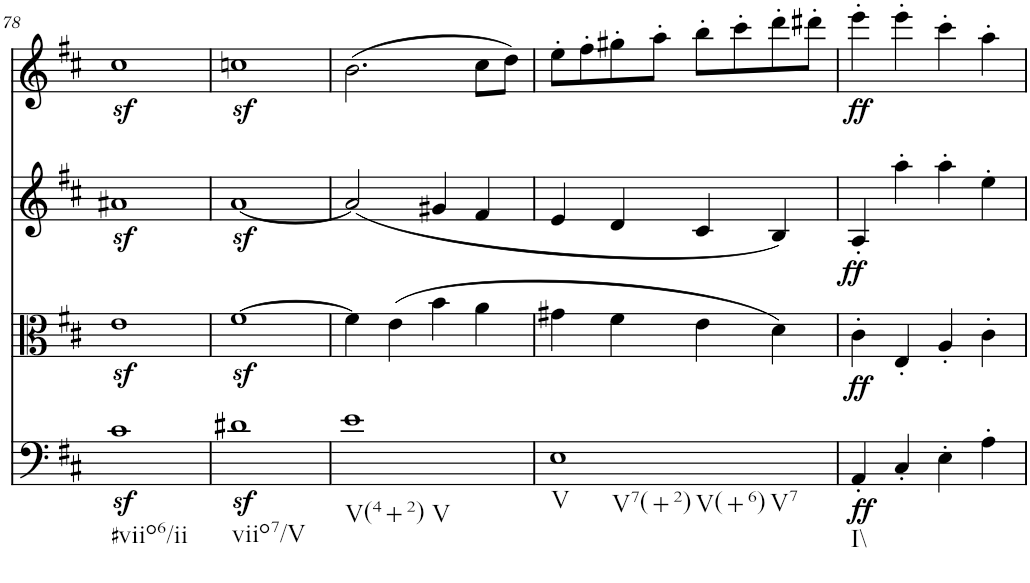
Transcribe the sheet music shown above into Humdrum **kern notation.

**kern	**dynam	**kern	**dynam	**kern	**kern	**dynam
*part4	*part4	*part3	*part3	*part2	*part1	*part1
*staff4	*staff4	*staff3	*staff3	*staff2	*staff1	*staff1
*I"Violoncello	*	*I"Viola	*	*I"Violin II	*I"Violin I	*
!!LO:PB:g=z
*clefF4	*	*clefC3	*	*clefG2	*clefG2	*
*k[f#c#]	*	*k[f#c#]	*	*k[f#c#]	*k[f#c#]	*
*M2/2	*	*M2/2	*	*M2/2	*M2/2	*
=78	=78	=78	=78	=78	=78	=78
!LO:TX:b:t=#viio6/ii	!	!	!	!	!	!
1c#z<	.	1ez<	.	1a#Xz<	1cc#z<	.
=79	=79	=79	=79	=79	=79	=79
!LO:TX:b:t=viio7/V	!	!	!	!	!	!
1d#Xz<	.	[1f#z<	.	[1az<	1ccnz<	.
=80	=80	=80	=80	=80	=80	=80
!LO:TX:b:t=V(4+2)	!	!	!	!	!	!
!LO:TX:b:t=V	!	!	!	!	!	!
1e	.	4f#\]	.	(2a/]	(2.b\	.
.	.	(4e\	.	.	.	.
.	.	4b\	.	4g#X/	.	.
.	.	4a\	.	4f#/	8cc#\L	.
.	.	.	.	.	8dd\J)	.
=81	=81	=81	=81	=81	=81	=81
!LO:TX:b:t=V	!	!	!	!	!	!
!LO:TX:b:t=V7(+2)	!	!	!	!	!	!
!LO:TX:b:t=V(+6)	!	!	!	!	!	!
!LO:TX:b:t=V7	!	!	!	!	!	!
1E	.	4g#X\	.	4e/	8ee'\L	.
.	.	.	.	.	8ff#'\	.
.	.	4f#\	.	4d/	8gg#X'\	.
.	.	.	.	.	8aa'\J	.
.	.	4e\	.	4c#/	8bb'\L	.
.	.	.	.	.	8ccc#'\	.
.	.	4d\)	.	4B/)	8ddd'\	.
.	.	.	.	.	8ddd#X'\J	.
=82	=82	=82	=82	=82	=82	=82
!LO:TX:b:t=I\\	!	!	!	!	!	!
!	!LO:DY:b	!	!LO:DY:b	!	!	!
!	!	!	!LO:DY:n=1:a	!	!	!LO:DY:b
4AA'/	ff	4c#'\	ff ff	4A'/	4eee'\	ff
4C#'/	.	4E'/	.	4aa'\	4eee'\	.
4E'\	.	4A'/	.	4aa'\	4ccc#'\	.
4A'\	.	4c#'\	.	4ee'\	4aa'\	.
=	=	=	=	=	=	=
*-	*-	*-	*-	*-	*-	*-
